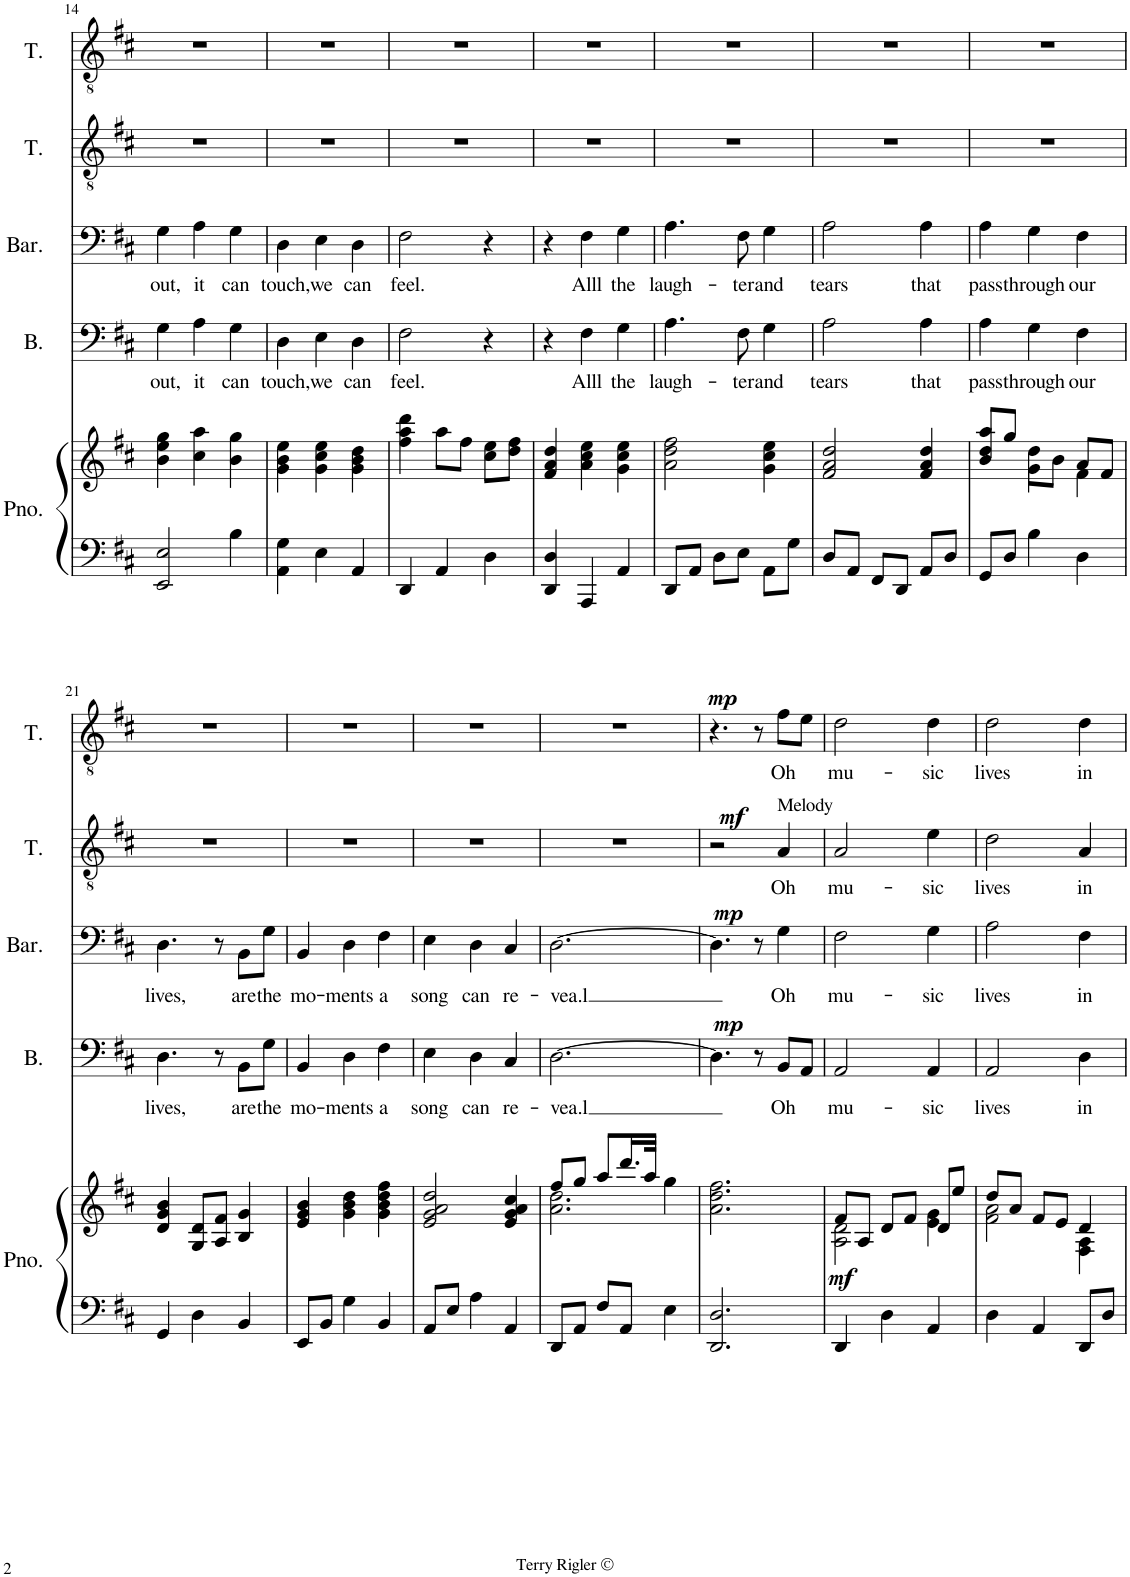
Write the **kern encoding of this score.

**kern	**kern	**dynam	**kern	**text	**dynam	**kern	**text	**dynam	**kern	**text	**dynam	**kern	**text	**dynam
*part5	*part5	*part5	*part4	*part4	*part4	*part3	*part3	*part3	*part2	*part2	*part2	*part1	*part1	*part1
*staff6	*staff5	*staff5/6	*staff4	*staff4	*staff4	*staff3	*staff3	*staff3	*staff2	*staff2	*staff2	*staff1	*staff1	*staff1
*I"Piano	*	*	*I"Bass	*	*	*I"Baritone	*	*	*I"Tenor	*	*	*I"Tenor	*	*
*I'Pno.	*	*	*I'B.	*	*	*I'Bar.	*	*	*I'T.	*	*	*I'T.	*	*
!!LO:PB:g=z
*clefF4	*clefG2	*	*clefF4	*	*	*clefF4	*	*	*clefGv2	*	*	*clefGv2	*	*
*k[f#c#]	*k[f#c#]	*	*k[f#c#]	*	*	*k[f#c#]	*	*	*k[f#c#]	*	*	*k[f#c#]	*	*
*M3/4	*M3/4	*	*M3/4	*	*	*M3/4	*	*	*M3/4	*	*	*M3/4	*	*
=14	=14	=14	=14	=14	=14	=14	=14	=14	=14	=14	=14	=14	=14	=14
!	!	!	!	!LO:LY:b	!	!	!LO:LY:b	!	!	!	!	!	!	!
2EE/ 2E/	4b\ 4ee\ 4gg\	.	4G\	out,	.	4G\	out,	.	2.r	.	.	2.r	.	.
!	!	!	!	!LO:LY:b	!	!	!LO:LY:b	!	!	!	!	!	!	!
.	4cc#\ 4aa\	.	4A\	it	.	4A\	it	.	.	.	.	.	.	.
!	!	!	!	!LO:LY:b	!	!	!LO:LY:b	!	!	!	!	!	!	!
4B\	4b\ 4gg\	.	4G\	can	.	4G\	can	.	.	.	.	.	.	.
=15	=15	=15	=15	=15	=15	=15	=15	=15	=15	=15	=15	=15	=15	=15
!	!	!	!	!LO:LY:b	!	!	!LO:LY:b	!	!	!	!	!	!	!
4AA\ 4G\	4g\ 4b\ 4ee\	.	4D\	touch,	.	4D\	touch,	.	2.r	.	.	2.r	.	.
!	!	!	!	!LO:LY:b	!	!	!LO:LY:b	!	!	!	!	!	!	!
4E\	4g\ 4cc#\ 4ee\	.	4E\	we	.	4E\	we	.	.	.	.	.	.	.
!	!	!	!	!LO:LY:b	!	!	!LO:LY:b	!	!	!	!	!	!	!
4AA/	4g\ 4b\ 4dd\	.	4D\	can	.	4D\	can	.	.	.	.	.	.	.
=16	=16	=16	=16	=16	=16	=16	=16	=16	=16	=16	=16	=16	=16	=16
!	!	!	!	!LO:LY:b	!	!	!LO:LY:b	!	!	!	!	!	!	!
4DD/	4ff#\ 4aa\ 4ddd\	.	2F#\	feel.	.	2F#\	feel.	.	2.r	.	.	2.r	.	.
4AA/	8aa\L	.	.	.	.	.	.	.	.	.	.	.	.	.
.	8ff#\J	.	.	.	.	.	.	.	.	.	.	.	.	.
4D\	8cc#\ 8ee\L	.	4r	.	.	4r	.	.	.	.	.	.	.	.
.	8dd\ 8ff#\J	.	.	.	.	.	.	.	.	.	.	.	.	.
=17	=17	=17	=17	=17	=17	=17	=17	=17	=17	=17	=17	=17	=17	=17
4DD/ 4D/	4f#/ 4a/ 4dd/	.	4r	.	.	4r	.	.	2.r	.	.	2.r	.	.
!	!	!	!	!LO:LY:b	!	!	!LO:LY:b	!	!	!	!	!	!	!
4AAA/	4a\ 4cc#\ 4ee\	.	4F#\	Alll	.	4F#\	Alll	.	.	.	.	.	.	.
!	!	!	!	!LO:LY:b	!	!	!LO:LY:b	!	!	!	!	!	!	!
4AA/	4g\ 4cc#\ 4ee\	.	4G\	the	.	4G\	the	.	.	.	.	.	.	.
=18	=18	=18	=18	=18	=18	=18	=18	=18	=18	=18	=18	=18	=18	=18
!	!	!	!	!LO:LY:b	!	!	!LO:LY:b	!	!	!	!	!	!	!
8DD/L	2a\ 2dd\ 2ff#\	.	4.A\	laugh-	.	4.A\	laugh-	.	2.r	.	.	2.r	.	.
8AA/J	.	.	.	.	.	.	.	.	.	.	.	.	.	.
8D\L	.	.	.	.	.	.	.	.	.	.	.	.	.	.
!	!	!	!	!LO:LY:b	!	!	!LO:LY:b	!	!	!	!	!	!	!
8E\J	.	.	8F#\	-ter	.	8F#\	-ter	.	.	.	.	.	.	.
!	!	!	!	!LO:LY:b	!	!	!LO:LY:b	!	!	!	!	!	!	!
8AA\L	4g\ 4cc#\ 4ee\	.	4G\	and	.	4G\	and	.	.	.	.	.	.	.
8G\J	.	.	.	.	.	.	.	.	.	.	.	.	.	.
=19	=19	=19	=19	=19	=19	=19	=19	=19	=19	=19	=19	=19	=19	=19
!	!	!	!	!LO:LY:b	!	!	!LO:LY:b	!	!	!	!	!	!	!
8D/L	2f#/ 2a/ 2dd/	.	2A\	tears	.	2A\	tears	.	2.r	.	.	2.r	.	.
8AA/J	.	.	.	.	.	.	.	.	.	.	.	.	.	.
8FF#/L	.	.	.	.	.	.	.	.	.	.	.	.	.	.
8DD/J	.	.	.	.	.	.	.	.	.	.	.	.	.	.
!	!	!	!	!LO:LY:b	!	!	!LO:LY:b	!	!	!	!	!	!	!
8AA/L	4f#/ 4a/ 4dd/	.	4A\	that	.	4A\	that	.	.	.	.	.	.	.
8D/J	.	.	.	.	.	.	.	.	.	.	.	.	.	.
=20	=20	=20	=20	=20	=20	=20	=20	=20	=20	=20	=20	=20	=20	=20
*	*^	*	*	*	*	*	*	*	*	*	*	*	*	*
!	!	!	!	!	!LO:LY:b	!	!	!LO:LY:b	!	!	!	!	!	!	!
8GG/L	4b/ 4dd/	8aa/L	.	4A\	pass	.	4A\	pass	.	2.r	.	.	2.r	.	.
8D/J	.	8gg/J	.	.	.	.	.	.	.	.	.	.	.	.	.
!	!	!	!	!	!LO:LY:b	!	!	!LO:LY:b	!	!	!	!	!	!	!
4B\	4g\	8dd\L	.	4G\	through	.	4G\	through	.	.	.	.	.	.	.
.	.	8b\J	.	.	.	.	.	.	.	.	.	.	.	.	.
!	!	!	!	!	!LO:LY:b	!	!	!LO:LY:b	!	!	!	!	!	!	!
4D\	4f#\	8a/L	.	4F#\	our	.	4F#\	our	.	.	.	.	.	.	.
.	.	8f#/J	.	.	.	.	.	.	.	.	.	.	.	.	.
!!LO:LB:g=z
=21	=21	=21	=21	=21	=21	=21	=21	=21	=21	=21	=21	=21	=21	=21	=21
!	!	!	!	!	!LO:LY:b	!	!	!LO:LY:b	!	!	!	!	!	!	!
*	*v	*v	*	*	*	*	*	*	*	*	*	*	*	*	*
4GG/	4d/ 4g/ 4b/	.	4.D\	lives,	.	4.D\	lives,	.	2.r	.	.	2.r	.	.
4D\	8G/ 8d/L	.	.	.	.	.	.	.	.	.	.	.	.	.
.	8A/ 8f#/J	.	8r	.	.	8r	.	.	.	.	.	.	.	.
!	!	!	!	!LO:LY:b	!	!	!LO:LY:b	!	!	!	!	!	!	!
4BB/	4B/ 4g/	.	8BB\L	are	.	8BB\L	are	.	.	.	.	.	.	.
!	!	!	!	!LO:LY:b	!	!	!LO:LY:b	!	!	!	!	!	!	!
.	.	.	8G\J	the	.	8G\J	the	.	.	.	.	.	.	.
=22	=22	=22	=22	=22	=22	=22	=22	=22	=22	=22	=22	=22	=22	=22
!	!	!	!	!LO:LY:b	!	!	!LO:LY:b	!	!	!	!	!	!	!
8EE/L	4e/ 4g/ 4b/	.	4BB/	mo-	.	4BB/	mo-	.	2.r	.	.	2.r	.	.
8BB/J	.	.	.	.	.	.	.	.	.	.	.	.	.	.
!	!	!	!	!LO:LY:b	!	!	!LO:LY:b	!	!	!	!	!	!	!
4G\	4g\ 4b\ 4dd\	.	4D\	-ments	.	4D\	-ments	.	.	.	.	.	.	.
!	!	!	!	!LO:LY:b	!	!	!LO:LY:b	!	!	!	!	!	!	!
4BB/	4g\ 4b\ 4dd\ 4ff#\	.	4F#\	a	.	4F#\	a	.	.	.	.	.	.	.
=23	=23	=23	=23	=23	=23	=23	=23	=23	=23	=23	=23	=23	=23	=23
!	!	!	!	!LO:LY:b	!	!	!LO:LY:b	!	!	!	!	!	!	!
8AA/L	2e/ 2g/ 2a/ 2dd/	.	4E\	song	.	4E\	song	.	2.r	.	.	2.r	.	.
8E/J	.	.	.	.	.	.	.	.	.	.	.	.	.	.
!	!	!	!	!LO:LY:b	!	!	!LO:LY:b	!	!	!	!	!	!	!
4A\	.	.	4D\	can	.	4D\	can	.	.	.	.	.	.	.
!	!	!	!	!LO:LY:b	!	!	!LO:LY:b	!	!	!	!	!	!	!
4AA/	4e/ 4g/ 4a/ 4cc#/	.	4C#/	re-	.	4C#/	re-	.	.	.	.	.	.	.
=24	=24	=24	=24	=24	=24	=24	=24	=24	=24	=24	=24	=24	=24	=24
*	*^	*	*	*	*	*	*	*	*	*	*	*	*	*
!	!	!	!	!	!LO:LY:b	!	!	!LO:LY:b	!	!	!	!	!	!	!
8DD/L	2.a\ 2.dd\	8ff#/L	.	[2.D\	-vea.l	.	[2.D\	-vea.l	.	2.r	.	.	2.r	.	.
8AA/J	.	8gg/J	.	.	.	.	.	.	.	.	.	.	.	.	.
8F#/L	.	8aa/L	.	.	.	.	.	.	.	.	.	.	.	.	.
8AA/J	.	16.ddd/L	.	.	.	.	.	.	.	.	.	.	.	.	.
.	.	32aa/JJk	.	.	.	.	.	.	.	.	.	.	.	.	.
4E\	.	4gg\	.	.	.	.	.	.	.	.	.	.	.	.	.
*	*v	*v	*	*	*	*	*	*	*	*	*	*	*	*	*
=25	=25	=25	=25	=25	=25	=25	=25	=25	=25	=25	=25	=25	=25	=25
2.DD/ 2.D/	2.a\ 2.dd\ 2.ff#\	.	4.D\]	.	.	4.D\]	.	.	2r	.	.	4.r	.	.
!	!	!	!	!	!LO:DY:a	!	!	!LO:DY:a	!	!	!	!	!	!LO:DY:a
.	.	.	8r	.	mp	8r	.	mp	.	.	.	8r	.	mp
!	!	!	!	!	!	!	!	!	!LO:TX:a:t=Melody	!	!	!	!	!
!	!	!	!	!LO:LY:b	!	!	!LO:LY:b	!	!	!LO:LY:b	!LO:DY:b	!	!LO:LY:b	!
.	.	.	8BB/L	Oh	.	4G\	Oh	.	4A/	Oh	mf	8f#\L	Oh	.
.	.	.	8AA/J	.	.	.	.	.	.	.	.	8e\J	.	.
=26	=26	=26	=26	=26	=26	=26	=26	=26	=26	=26	=26	=26	=26	=26
*	*^	*	*	*	*	*	*	*	*	*	*	*	*	*
!	!	!	!LO:DY:b	!	!LO:LY:b	!	!	!LO:LY:b	!	!	!LO:LY:b	!	!	!LO:LY:b	!
4DD/	2A\ 2d\	8f#/L	mf	2AA/	mu-	.	2F#\	mu-	.	2A/	mu-	.	2d\	mu-	.
.	.	8A/J	.	.	.	.	.	.	.	.	.	.	.	.	.
4D\	.	8d/L	.	.	.	.	.	.	.	.	.	.	.	.	.
.	.	8f#/J	.	.	.	.	.	.	.	.	.	.	.	.	.
!	!	!	!	!	!LO:LY:b	!	!	!LO:LY:b	!	!	!LO:LY:b	!	!	!LO:LY:b	!
4AA/	4e\ 4g\	8d/L	.	4AA/	-sic	.	4G\	-sic	.	4e\	-sic	.	4d\	-sic	.
.	.	8ee/J	.	.	.	.	.	.	.	.	.	.	.	.	.
=27	=27	=27	=27	=27	=27	=27	=27	=27	=27	=27	=27	=27	=27	=27	=27
!	!	!	!	!	!LO:LY:b	!	!	!LO:LY:b	!	!	!LO:LY:b	!	!	!LO:LY:b	!
4D\	2f#\ 2a\	8dd/L	.	2AA/	lives	.	2A\	lives	.	2d\	lives	.	2d\	lives	.
.	.	8a/J	.	.	.	.	.	.	.	.	.	.	.	.	.
4AA/	.	8f#/L	.	.	.	.	.	.	.	.	.	.	.	.	.
.	.	8e/J	.	.	.	.	.	.	.	.	.	.	.	.	.
!	!	!	!	!	!LO:LY:b	!	!	!LO:LY:b	!	!	!LO:LY:b	!	!	!LO:LY:b	!
8DD/L	4F#\ 4A\	4d/	.	4D\	in	.	4F#\	in	.	4A/	in	.	4d\	in	.
8D/J	.	.	.	.	.	.	.	.	.	.	.	.	.	.	.
*	*v	*v	*	*	*	*	*	*	*	*	*	*	*	*	*
=	=	=	=	=	=	=	=	=	=	=	=	=	=	=
*-	*-	*-	*-	*-	*-	*-	*-	*-	*-	*-	*-	*-	*-	*-
